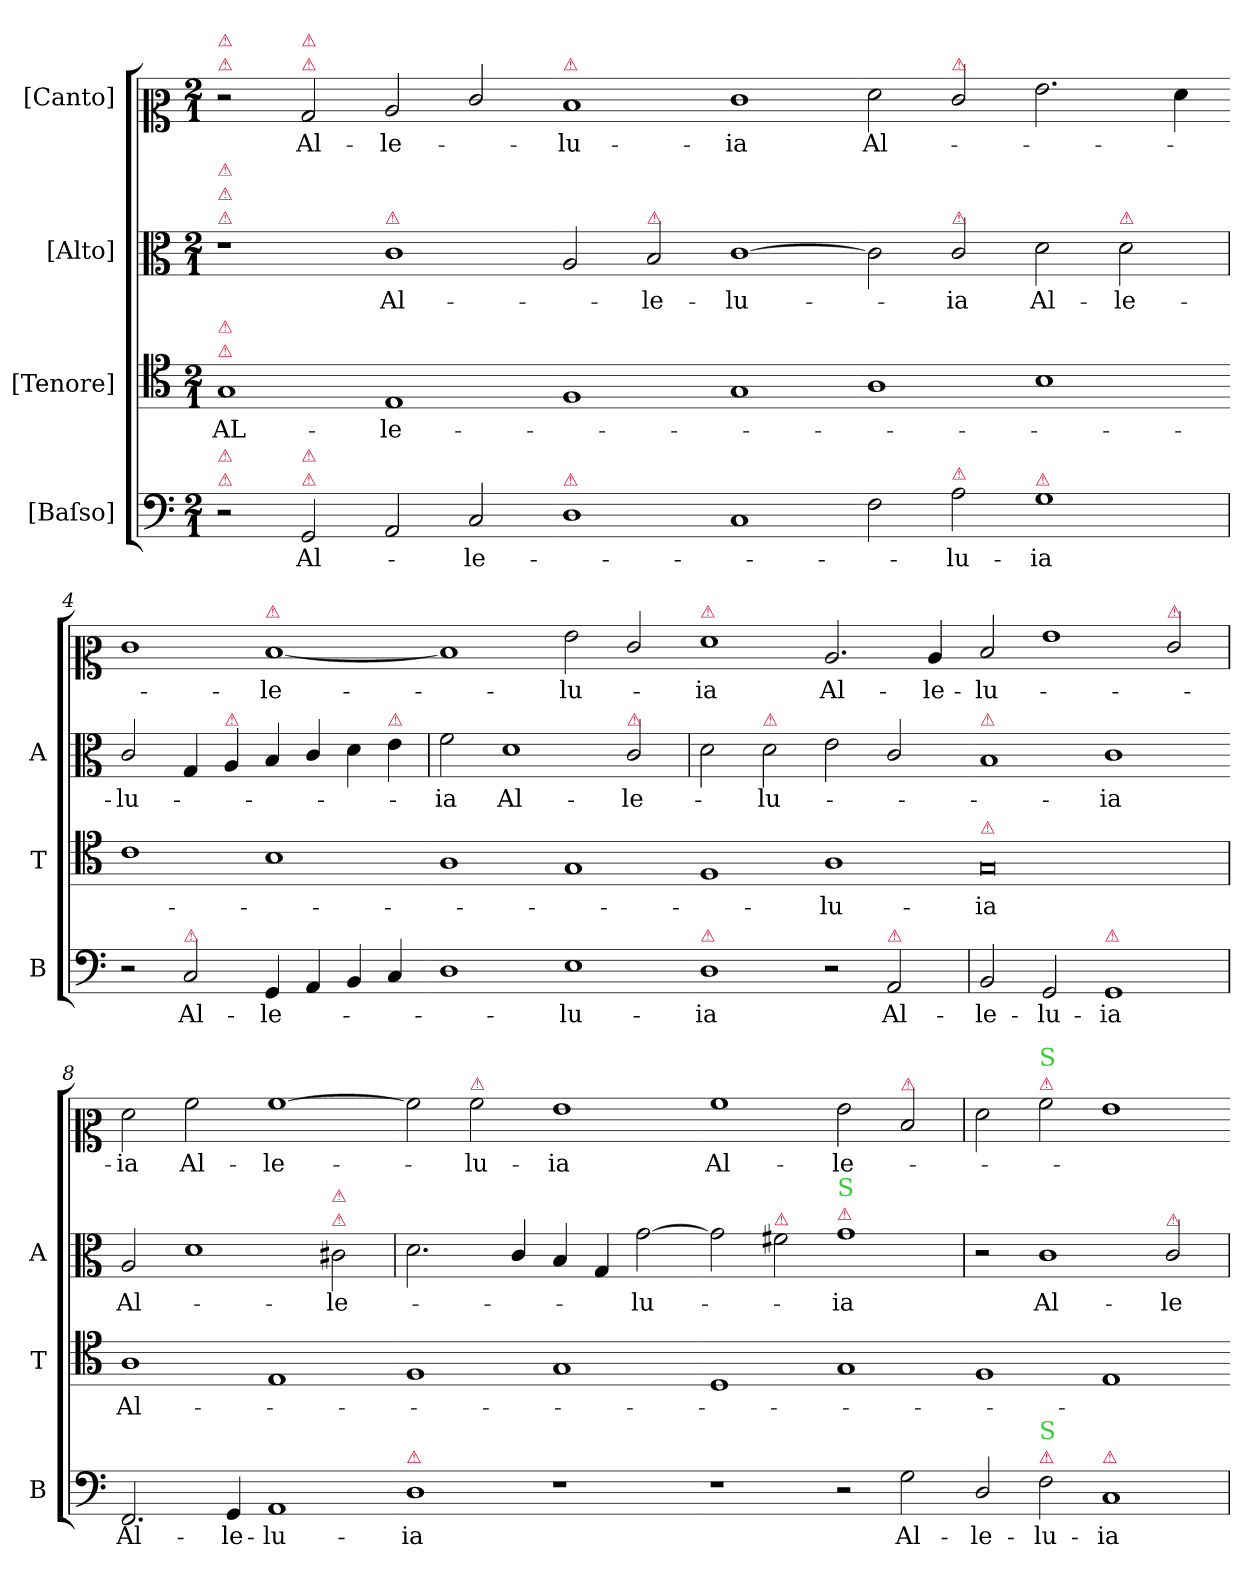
**kern	**text	**kern	**text	**kern	**text	**kern	**text
*part4	*part4	*part3	*part3	*part2	*part2	*part1	*part1
*staff4	*staff4	*staff3	*staff3	*staff2	*staff2	*staff1	*staff1
*I"[Baſso]	*	*I"[Tenore]	*	*I"[Alto]	*	*I"[Canto]	*
*I'B	*	*I'T	*	*I'A	*	*	*
*clefF4	*	*clefC4	*	*clefC3	*	*clefC2	*
*k[]	*	*k[]	*	*k[]	*	*k[]	*
*M2/1	*	*M2/1	*	*M2/1	*	*M2/1	*
=1	=1	=1	=1	=1	=1	=1	=1
!	!	!	!	!	!	!LO:TX:a:color=crimson:t=⚠	!
!	!	!	!	!	!	!LO:TX:a:color=crimson:t=⚠	!
!	!	!	!	!LO:TX:a:color=crimson:t=⚠	!	!	!
!	!	!	!	!LO:TX:a:color=crimson:t=⚠	!	!	!
!	!	!	!	!LO:TX:a:color=crimson:t=⚠	!	!	!
!	!	!LO:TX:a:color=crimson:t=⚠	!	!	!	!	!
!	!	!LO:TX:a:color=crimson:t=⚠	!	!	!	!	!
!LO:TX:a:color=crimson:t=⚠	!	!	!	!	!	!	!
!LO:TX:a:color=crimson:t=⚠	!	!	!	!	!	!	!
2r	.	1G	AL-	1r	.	2r	.
!	!	!	!	!	!	!LO:TX:a:color=crimson:t=⚠	!
!	!	!	!	!	!	!LO:TX:a:color=crimson:t=⚠	!
!LO:TX:a:color=crimson:t=⚠	!	!	!	!	!	!	!
!LO:TX:a:color=crimson:t=⚠	!	!	!	!	!	!	!
2GG/	Al-	.	.	.	.	2B/	Al-
!	!	!	!	!LO:TX:a:color=crimson:t=⚠	!	!	!
2AA/	.	1E	-le-	1c	Al-	2c/	-le-
2C/	-le-	.	.	.	.	2e/	.
=2-	=2-	=2-	=2-	=2-	=2-	=2-	=2-
!	!	!	!	!	!	!LO:TX:a:color=crimson:t=⚠	!
!LO:TX:a:color=crimson:t=⚠	!	!	!	!	!	!	!
1D	.	1F	.	2A/	.	1d	-lu-
!	!	!	!	!LO:TX:a:color=crimson:t=⚠	!	!	!
.	.	.	.	2B/	-le-	.	.
1C	.	1G	.	[1c	-lu-	1e	-ia
=3-	=3-	=3-	=3-	=3-	=3-	=3-	=3-
!	!	!	!	!	!	!	!LO:LY:i
2F\	.	1A	.	2c]	.	2f\	Al-
!	!	!	!	!	!	!LO:TX:a:color=crimson:t=⚠	!
!	!	!	!	!LO:TX:a:color=crimson:t=⚠	!	!	!
!LO:TX:a:color=crimson:t=⚠	!	!	!	!	!	!	!
2A\	-lu-	.	.	2c/	-ia	2e/	.
!LO:TX:a:color=crimson:t=⚠	!	!	!	!	!	!	!
!	!	!	!	!	!LO:LY:i	!	!
1G	-ia	1B	.	2d\	Al-	2.g\	.
!	!	!	!	!LO:TX:a:color=crimson:t=⚠	!	!	!
!	!	!	!	!	!LO:LY:i	!	!
.	.	.	.	2d\	-le-	.	.
.	.	.	.	.	.	4f\	.
=4	=4-	=4-	=4-	=4	=4-	=4-	=4-
!	!	!	!	!	!LO:LY:i	!	!
2r	.	1c	.	2c/	-lu-	1e	.
!LO:TX:a:color=crimson:t=⚠	!	!	!	!	!	!	!
!	!LO:LY:i	!	!	!	!	!	!
2C/	Al-	.	.	4G/	.	.	.
!	!	!	!	!LO:TX:a:color=crimson:t=⚠	!	!	!
.	.	.	.	4A/	.	.	.
!	!	!	!	!	!	!LO:TX:a:color=crimson:t=⚠	!
!	!LO:LY:i	!	!	!	!	!	!LO:LY:i
4GG/	-le-	1B	.	4B/	.	[1d	-le-
4AA/	.	.	.	4c/	.	.	.
4BB/	.	.	.	4d\	.	.	.
!	!	!	!	!LO:TX:a:color=crimson:t=⚠	!	!	!
4C/	.	.	.	4e\	.	.	.
=5-	=5-	=5-	=5-	=5	=5-	=5-	=5-
!	!	!	!	!	!LO:LY:i	!	!
1D	.	1A	.	2f\	-ia	1d]	.
!	!	!	!	!	!LO:LY:i	!	!
.	.	.	.	1d	Al-	.	.
!	!LO:LY:i	!	!	!	!	!	!LO:LY:i
1E	-lu-	1G	.	.	.	2g\	-lu-
!	!	!	!	!LO:TX:a:color=crimson:t=⚠	!	!	!
!	!	!	!	!	!LO:LY:i	!	!
.	.	.	.	2c/	-le-	2e/	.
=6-	=6-	=6-	=6-	=6	=6-	=6-	=6-
!	!	!	!	!	!	!LO:TX:a:color=crimson:t=⚠	!
!LO:TX:a:color=crimson:t=⚠	!	!	!	!	!	!	!
!	!LO:LY:i	!	!	!	!	!	!LO:LY:i
1D	-ia	1F	.	2d\	.	1f	-ia
!	!	!	!	!LO:TX:a:color=crimson:t=⚠	!	!	!
!	!	!	!	!	!LO:LY:i	!	!
.	.	.	.	2d\	-lu-	.	.
!	!	!	!	!	!	!	!LO:LY:i
2r	.	1A	-lu-	2e\	.	2.c/	Al-
!LO:TX:a:color=crimson:t=⚠	!	!	!	!	!	!	!
!	!LO:LY:i	!	!	!	!	!	!
2AA/	Al-	.	.	2c/	.	.	.
!	!	!	!	!	!	!	!LO:LY:i
.	.	.	.	.	.	4c/	-le-
=7	=7-	=7-	=7-	=7-	=7-	=7-	=7-
!	!	!	!	!LO:TX:a:color=crimson:t=⚠	!	!	!
!	!	!LO:TX:a:color=crimson:t=⚠	!	!	!	!	!
!	!LO:LY:i	!	!	!	!	!	!LO:LY:i
2BB/	-le-	0G	-ia	1B	.	2d/	-lu-
!	!LO:LY:i	!	!	!	!	!	!
2GG/	-lu-	.	.	.	.	1g	.
!LO:TX:a:color=crimson:t=⚠	!	!	!	!	!	!	!
!	!LO:LY:i	!	!	!	!LO:LY:i	!	!
1GG	-ia	.	.	1c	-ia	.	.
!	!	!	!	!	!	!LO:TX:a:color=crimson:t=⚠	!
.	.	.	.	.	.	2e/	.
=8	=8	=8	=8	=8-	=8	=8	=8
!	!LO:LY:i	!	!	!	!	!	!LO:LY:i
2.FF/	Al-	1A	Al-	2A/	Al-	2f\	-ia
.	.	.	.	1d	.	2a\	Al-
!	!LO:LY:i	!	!	!	!	!	!
4GG/	-le-	.	.	.	.	.	.
!	!LO:LY:i	!	!	!	!	!	!
1AA	-lu-	1E	.	.	.	[1a	-le-
!	!	!	!	!LO:TX:a:color=crimson:t=⚠	!	!	!
!	!	!	!	!LO:TX:a:color=crimson:t=⚠	!	!	!
.	.	.	.	2c#X\	-le-	.	.
=9-	=9-	=9-	=9-	=9	=9-	=9-	=9-
!LO:TX:a:color=crimson:t=⚠	!	!	!	!	!	!	!
!	!LO:LY:i	!	!	!	!	!	!
1D	-ia	1F	.	2.d\	.	2a]	.
!	!	!	!	!	!	!LO:TX:a:color=crimson:t=⚠	!
.	.	.	.	.	.	2a\	-lu-
.	.	.	.	4c/	.	.	.
1r	.	1G	.	4B/	.	1g	-ia
.	.	.	.	4G/	.	.	.
.	.	.	.	[2g\	-lu-	.	.
=10-	=10-	=10-	=10-	=10-	=10-	=10-	=10-
!	!	!	!	!	!	!	!LO:LY:i
1r	.	1D	.	2g\]	.	1a	Al-
!	!	!	!	!LO:TX:a:color=crimson:t=⚠	!	!	!
.	.	.	.	2f#X\	.	.	.
!	!	!	!	!LO:TX:a:color=crimson:t=⚠	!	!	!
!	!	!	!	!LO:TX:a:color=limegreen:t=S	!	!	!
!	!	!	!	!	!	!	!LO:LY:i
2r	.	1G	.	1g	-ia	2g\	-le-
!	!	!	!	!	!	!LO:TX:a:color=crimson:t=⚠	!
2G\	Al-	.	.	.	.	2d/	.
=11-	=11	=11-	=11	=11	=11	=11	=11
2D/	-le-	1F	.	2r	.	2f\	.
!	!	!	!	!	!	!LO:TX:a:color=crimson:t=⚠	!
!	!	!	!	!	!	!LO:TX:a:color=limegreen:t=S	!
!LO:TX:a:color=crimson:t=⚠	!	!	!	!	!	!	!
!LO:TX:a:color=limegreen:t=S	!	!	!	!	!	!	!
2F\	-lu-	.	.	1c	Al-	2a\	.
!LO:TX:a:color=crimson:t=⚠	!	!	!	!	!	!	!
1C	-ia	1E	.	.	.	1g	.
!	!	!	!	!LO:TX:a:color=crimson:t=⚠	!	!	!
.	.	.	.	2c/	-le-	.	.
=	=-	=-	=-	=	=-	=-	=-
*-	*-	*-	*-	*-	*-	*-	*-
